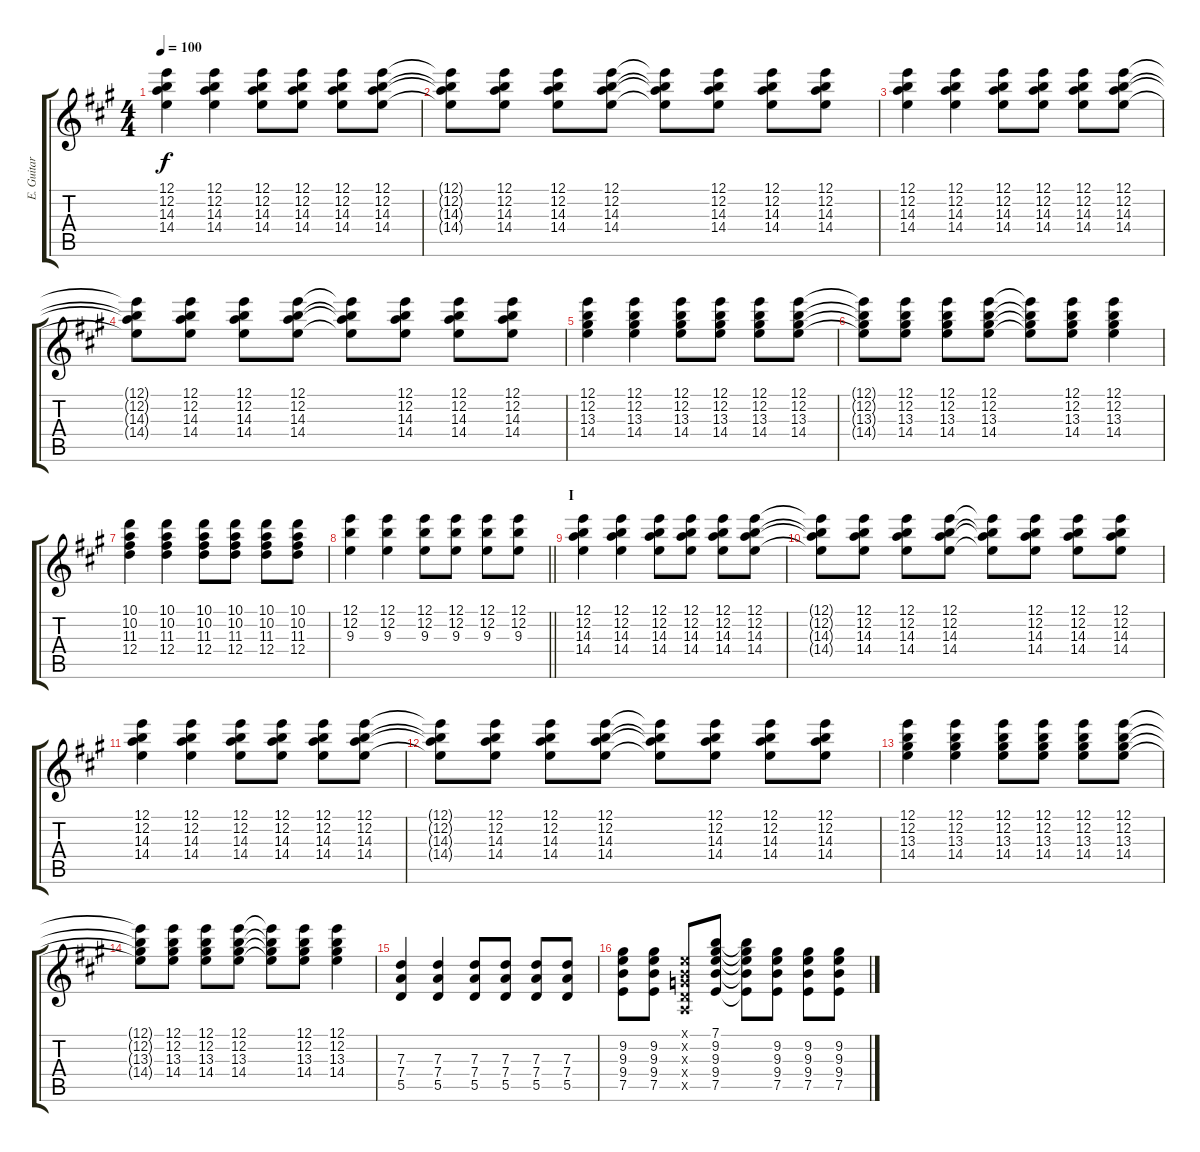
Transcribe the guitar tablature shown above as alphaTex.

\track ("E. Guitar I" "E. Guitar ") {instrument overdrivenguitar}
\staff {score tabs}
\tuning (E4 B3 G3 D3 A2 E2) {hide}
\ts (4 4)
\tempo 100
\clef g2
\ks a
(12.1 12.2 14.3 14.4).4{dy f} (12.1 12.2 14.3 14.4).4 (12.1 12.2 14.3 14.4).8 (12.1 12.2 14.3 14.4).8 (12.1 12.2 14.3 14.4).8 (12.1 12.2 14.3 14.4).8 |
(12.1{t} 12.2{t} 14.3{t} 14.4{t}).8 (12.1 12.2 14.3 14.4).8 (12.1 12.2 14.3 14.4).8 (12.1 12.2 14.3 14.4).8 (12.1{t} 12.2{t} 14.3{t} 14.4{t}).8 (12.1 12.2 14.3 14.4).8 (12.1 12.2 14.3 14.4).8 (12.1 12.2 14.3 14.4).8 |
(12.1 12.2 14.3 14.4).4 (12.1 12.2 14.3 14.4).4 (12.1 12.2 14.3 14.4).8 (12.1 12.2 14.3 14.4).8 (12.1 12.2 14.3 14.4).8 (12.1 12.2 14.3 14.4).8 |
(12.1{t} 12.2{t} 14.3{t} 14.4{t}).8 (12.1 12.2 14.3 14.4).8 (12.1 12.2 14.3 14.4).8 (12.1 12.2 14.3 14.4).8 (12.1{t} 12.2{t} 14.3{t} 14.4{t}).8 (12.1 12.2 14.3 14.4).8 (12.1 12.2 14.3 14.4).8 (12.1 12.2 14.3 14.4).8 |
(12.1 12.2 13.3 14.4).4 (12.1 12.2 13.3 14.4).4 (12.1 12.2 13.3 14.4).8 (12.1 12.2 13.3 14.4).8 (12.1 12.2 13.3 14.4).8 (12.1 12.2 13.3 14.4).8 |
(12.1{t} 12.2{t} 13.3{t} 14.4{t}).8 (12.1 12.2 13.3 14.4).8 (12.1 12.2 13.3 14.4).8 (12.1 12.2 13.3 14.4).8 (12.1{t} 12.2{t} 13.3{t} 14.4{t}).8 (12.1 12.2 13.3 14.4).8 (12.1 12.2 13.3 14.4).4 |
(10.1 10.2 11.3 12.4).4 (10.1 10.2 11.3 12.4).4 (10.1 10.2 11.3 12.4).8 (10.1 10.2 11.3 12.4).8 (10.1 10.2 11.3 12.4).8 (10.1 10.2 11.3 12.4).8 |
\barLineRight lightlight
(12.1 12.2 9.3).4 (12.1 12.2 9.3).4 (12.1 12.2 9.3).8 (12.1 12.2 9.3).8 (12.1 12.2 9.3).8 (12.1 12.2 9.3).8 |
\section ("" "I")
(12.1 12.2 14.3 14.4).4 (12.1 12.2 14.3 14.4).4 (12.1 12.2 14.3 14.4).8 (12.1 12.2 14.3 14.4).8 (12.1 12.2 14.3 14.4).8 (12.1 12.2 14.3 14.4).8 |
(12.1{t} 12.2{t} 14.3{t} 14.4{t}).8 (12.1 12.2 14.3 14.4).8 (12.1 12.2 14.3 14.4).8 (12.1 12.2 14.3 14.4).8 (12.1{t} 12.2{t} 14.3{t} 14.4{t}).8 (12.1 12.2 14.3 14.4).8 (12.1 12.2 14.3 14.4).8 (12.1 12.2 14.3 14.4).8 |
(12.1 12.2 14.3 14.4).4 (12.1 12.2 14.3 14.4).4 (12.1 12.2 14.3 14.4).8 (12.1 12.2 14.3 14.4).8 (12.1 12.2 14.3 14.4).8 (12.1 12.2 14.3 14.4).8 |
(12.1{t} 12.2{t} 14.3{t} 14.4{t}).8 (12.1 12.2 14.3 14.4).8 (12.1 12.2 14.3 14.4).8 (12.1 12.2 14.3 14.4).8 (12.1{t} 12.2{t} 14.3{t} 14.4{t}).8 (12.1 12.2 14.3 14.4).8 (12.1 12.2 14.3 14.4).8 (12.1 12.2 14.3 14.4).8 |
(12.1 12.2 13.3 14.4).4 (12.1 12.2 13.3 14.4).4 (12.1 12.2 13.3 14.4).8 (12.1 12.2 13.3 14.4).8 (12.1 12.2 13.3 14.4).8 (12.1 12.2 13.3 14.4).8 |
(12.1{t} 12.2{t} 13.3{t} 14.4{t}).8 (12.1 12.2 13.3 14.4).8 (12.1 12.2 13.3 14.4).8 (12.1 12.2 13.3 14.4).8 (12.1{t} 12.2{t} 13.3{t} 14.4{t}).8 (12.1 12.2 13.3 14.4).8 (12.1 12.2 13.3 14.4).4 |
(7.3 7.4 5.5).4 (7.3 7.4 5.5).4 (7.3 7.4 5.5).8 (7.3 7.4 5.5).8 (7.3 7.4 5.5).8 (7.3 7.4 5.5).8 |
(9.2 9.3 9.4 7.5).8 (9.2 9.3 9.4 7.5).8 (0.1{x} 0.2{x} 0.3{x} 0.4{x} 0.5{x}).8 (7.1 9.2 9.3 9.4 7.5).8 (7.1{t} 9.2{t} 9.3{t} 9.4{t} 7.5{t}).8 (9.2 9.3 9.4 7.5).8 (9.2 9.3 9.4 7.5).8 (9.2 9.3 9.4 7.5).8
